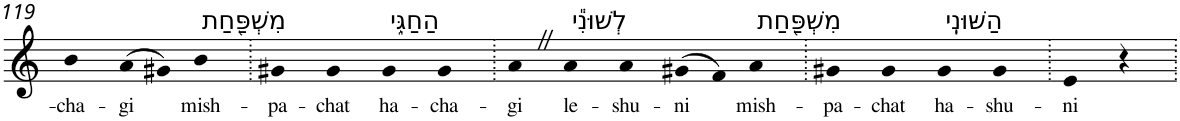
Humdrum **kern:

**kern	**text
*part1	*part1
*staff1	*staff1
*I"Piano	*
*I'Pno	*
!!LO:PB:g=z
*clefG2	*
*k[]	*
=119	=119
!	!LO:LY:b
4b	-cha-
!	!LO:LY:b
(>8a	-gi
8g#X)	.
!LO:TX:a:t=מִשְׁפַּ֖חַת	!
!	!LO:LY:b
4b	mish-
=120.	=120.
!	!LO:LY:b
4g#X	-pa-
!	!LO:LY:b
4g#	-chat
!LO:TX:a:t=הַחַגִּ֑י	!
!	!LO:LY:b
4g#	ha-
!	!LO:LY:b
4g#	-cha-
=121.	=121.
!	!LO:LY:b
4aZ	-gi
!LO:TX:a:t=לְשׁוּנִ֕י	!
!	!LO:LY:b
4a	le-
!	!LO:LY:b
4a	-shu-
!	!LO:LY:b
(>8g#X	-ni
8f)	.
!LO:TX:a:t=מִשְׁפַּ֖חַת	!
!	!LO:LY:b
4a	mish-
=122.	=122.
!	!LO:LY:b
4g#X	-pa-
!	!LO:LY:b
4g#	-chat
!LO:TX:a:t=הַשּׁוּנִֽי	!
!	!LO:LY:b
4g#	ha-
!	!LO:LY:b
4g#	-shu-
=123.	=123.
!	!LO:LY:b
4e	-ni
4r	.
=.	=.
*-	*-
